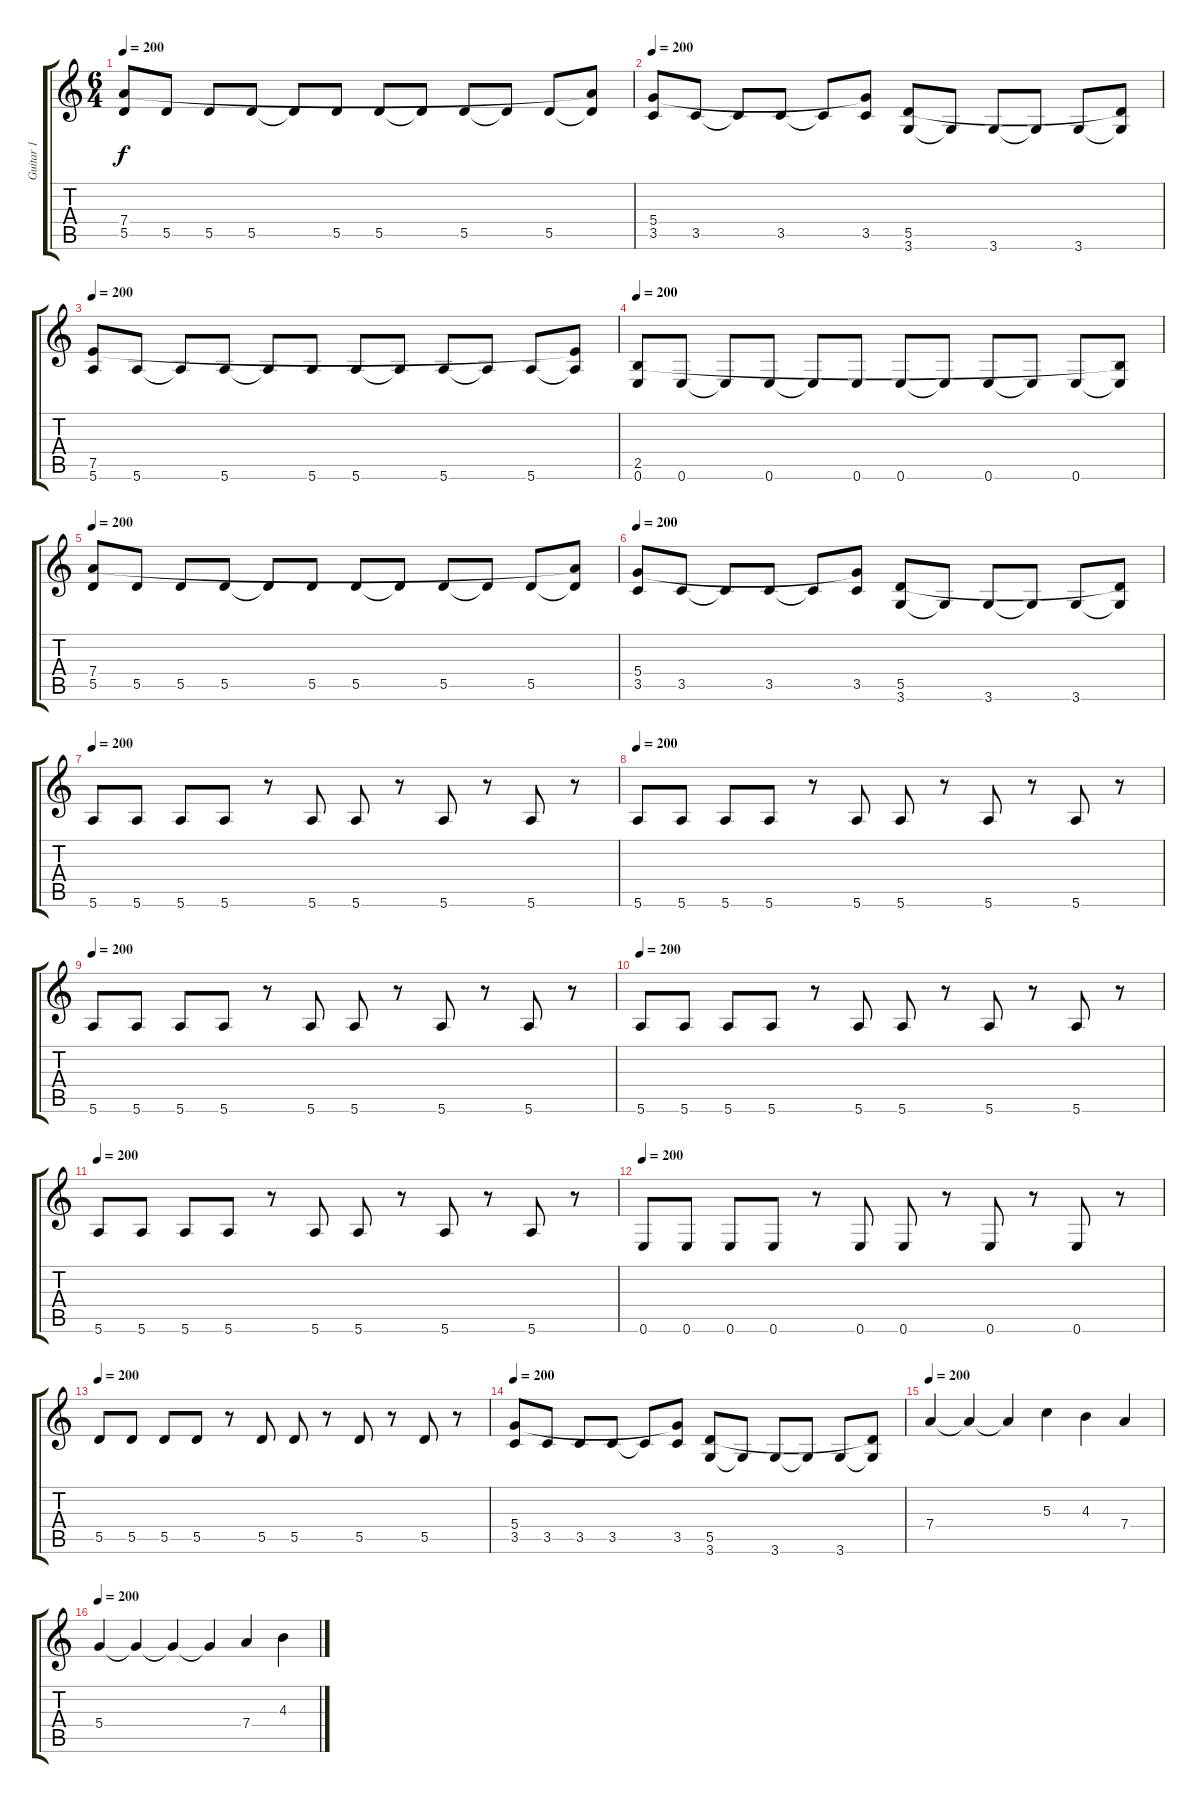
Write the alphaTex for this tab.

\track ("Guitar 1" "Guitar 1") {instrument distortionguitar}
\staff {score tabs}
\tuning (E4 B3 G3 D3 A2 E2) {hide}
\ts (6 4)
\tempo 200
\clef g2
\ks c
(7.4 5.5).8{dy f} 5.5.8 5.5.8 5.5.8 5.5{t}.8 5.5.8 5.5.8 5.5{t}.8 5.5.8 5.5{t}.8 5.5.8 (7.4{t} 5.5{t}).8 |
\tempo 200
(5.4 3.5).8 3.5.8 3.5{t}.8 3.5.8 3.5{t}.8 (5.4{t} 3.5).8 (5.5 3.6).8 3.6{t}.8 3.6.8 3.6{t}.8 3.6.8 (5.5{t} 3.6{t}).8 |
\tempo 200
(7.5 5.6).8 5.6.8 5.6{t}.8 5.6.8 5.6{t}.8 5.6.8 5.6.8 5.6{t}.8 5.6.8 5.6{t}.8 5.6.8 (7.5{t} 5.6{t}).8 |
\tempo 200
(2.5 0.6).8 0.6.8 0.6{t}.8 0.6.8 0.6{t}.8 0.6.8 0.6.8 0.6{t}.8 0.6.8 0.6{t}.8 0.6.8 (2.5{t} 0.6{t}).8 |
\tempo 200
(7.4 5.5).8 5.5.8 5.5.8 5.5.8 5.5{t}.8 5.5.8 5.5.8 5.5{t}.8 5.5.8 5.5{t}.8 5.5.8 (7.4{t} 5.5{t}).8 |
\tempo 200
(5.4 3.5).8 3.5.8 3.5{t}.8 3.5.8 3.5{t}.8 (5.4{t} 3.5).8 (5.5 3.6).8 3.6{t}.8 3.6.8 3.6{t}.8 3.6.8 (5.5{t} 3.6{t}).8 |
\tempo 200
5.6.8 5.6.8 5.6.8 5.6.8 r.8 5.6.8 5.6.8 r.8 5.6.8 r.8 5.6.8 r.8 |
\tempo 200
5.6.8 5.6.8 5.6.8 5.6.8 r.8 5.6.8 5.6.8 r.8 5.6.8 r.8 5.6.8 r.8 |
\tempo 200
5.6.8 5.6.8 5.6.8 5.6.8 r.8 5.6.8 5.6.8 r.8 5.6.8 r.8 5.6.8 r.8 |
\tempo 200
5.6.8 5.6.8 5.6.8 5.6.8 r.8 5.6.8 5.6.8 r.8 5.6.8 r.8 5.6.8 r.8 |
\tempo 200
5.6.8 5.6.8 5.6.8 5.6.8 r.8 5.6.8 5.6.8 r.8 5.6.8 r.8 5.6.8 r.8 |
\tempo 200
0.6.8 0.6.8 0.6.8 0.6.8 r.8 0.6.8 0.6.8 r.8 0.6.8 r.8 0.6.8 r.8 |
\tempo 200
5.5.8 5.5.8 5.5.8 5.5.8 r.8 5.5.8 5.5.8 r.8 5.5.8 r.8 5.5.8 r.8 |
\tempo 200
(5.4 3.5).8 3.5.8 3.5.8 3.5.8 3.5{t}.8 (5.4{t} 3.5).8 (5.5 3.6).8 3.6{t}.8 3.6.8 3.6{t}.8 3.6.8 (5.5{t} 3.6{t}).8 |
\tempo 200
7.4.4 7.4{t}.4 7.4{t}.4 5.3.4 4.3.4 7.4.4 |
\tempo 200
5.4.4 5.4{t}.4 5.4{t}.4 5.4{t}.4 7.4.4 4.3.4
